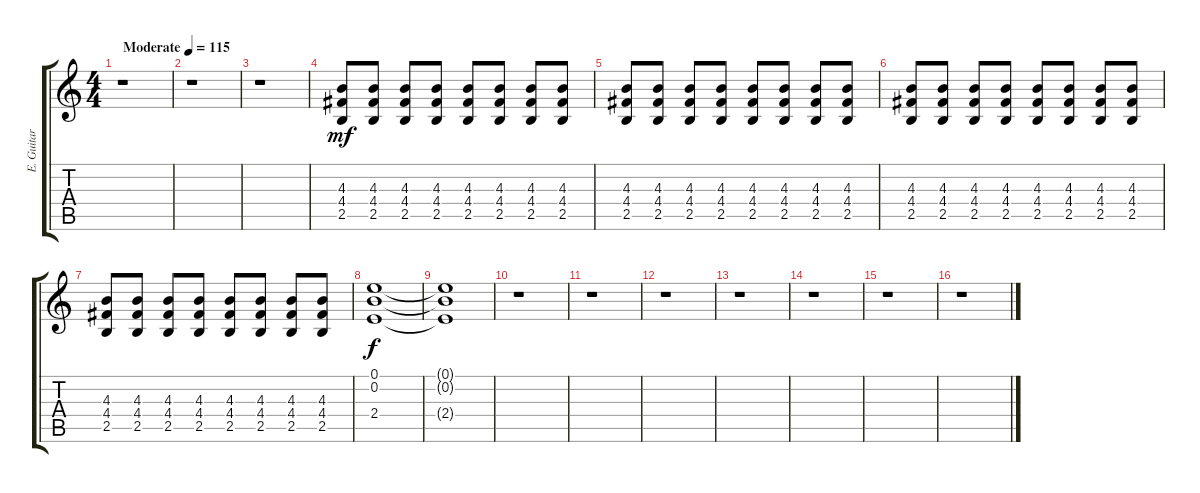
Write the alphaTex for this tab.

\track ("E. Guitar II" "E. Guitar ") {instrument distortionguitar}
\staff {score tabs}
\tuning (E4 B3 G3 D3 A2 E2) {hide}
\ts (4 4)
\tempo (115 "Moderate")
\clef g2
\ks c
r.1{dy mf instrument distortionguitar} |
r.1 |
r.1 |
(4.3 4.4 2.5).8 (4.3 4.4 2.5).8 (4.3 4.4 2.5).8 (4.3 4.4 2.5).8 (4.3 4.4 2.5).8 (4.3 4.4 2.5).8 (4.3 4.4 2.5).8 (4.3 4.4 2.5).8 |
(4.3 4.4 2.5).8 (4.3 4.4 2.5).8 (4.3 4.4 2.5).8 (4.3 4.4 2.5).8 (4.3 4.4 2.5).8 (4.3 4.4 2.5).8 (4.3 4.4 2.5).8 (4.3 4.4 2.5).8 |
(4.3 4.4 2.5).8 (4.3 4.4 2.5).8 (4.3 4.4 2.5).8 (4.3 4.4 2.5).8 (4.3 4.4 2.5).8 (4.3 4.4 2.5).8 (4.3 4.4 2.5).8 (4.3 4.4 2.5).8 |
(4.3 4.4 2.5).8 (4.3 4.4 2.5).8 (4.3 4.4 2.5).8 (4.3 4.4 2.5).8 (4.3 4.4 2.5).8 (4.3 4.4 2.5).8 (4.3 4.4 2.5).8 (4.3 4.4 2.5).8 |
(0.1 0.2 2.4).1{dy f} |
(0.1{t} 0.2{t} 2.4{t}).1 |
r.1 |
r.1 |
r.1 |
r.1 |
r.1 |
r.1 |
r.1
